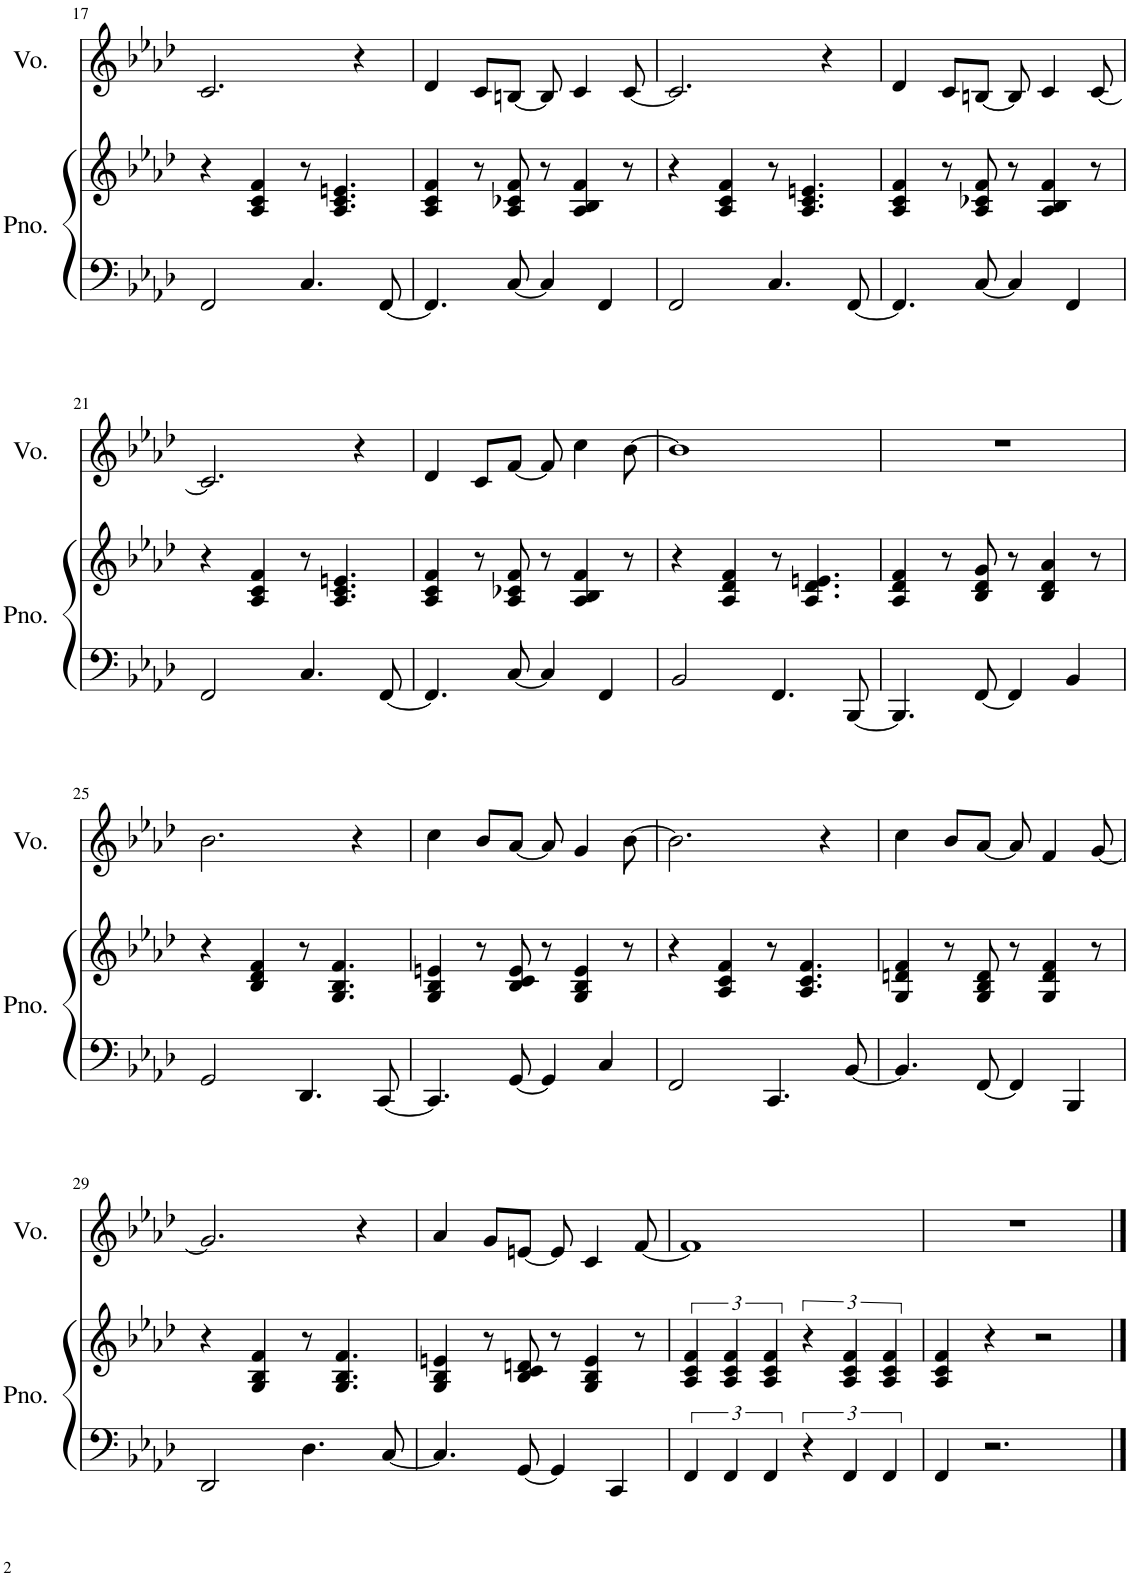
**kern	**kern	**kern
*part2	*part2	*part1
*staff3	*staff2	*staff1
*I"Piano	*	*I"Voice
*I'Pno.	*	*I'Vo.
!!LO:PB:g=z
*clefF4	*clefG2	*clefG2
*k[b-e-a-d-]	*k[b-e-a-d-]	*k[b-e-a-d-]
*M2/2	*M2/2	*M2/2
*met(c|)	*met(c|)	*met(c|)
=17	=17	=17
2FF/	4r	2.c/
.	4A-/ 4c/ 4f/	.
4.C/	8r	.
.	4.A-/ 4.c/ 4.en/	.
.	.	4r
[8FF/	.	.
=18	=18	=18
4.FF/]	4A-/ 4c/ 4f/	4d-/
.	8r	8c/L
[8C/	8A-/ 8c-X/ 8f/	[8Bn/J
4C/]	8r	8B/]
.	4A-/ 4B-/ 4f/	4c/
4FF/	.	.
.	8r	[8c/
=19	=19	=19
2FF/	4r	2.c/]
.	4A-/ 4c/ 4f/	.
4.C/	8r	.
.	4.A-/ 4.c/ 4.en/	.
.	.	4r
[8FF/	.	.
=20	=20	=20
4.FF/]	4A-/ 4c/ 4f/	4d-/
.	8r	8c/L
[8C/	8A-/ 8c-X/ 8f/	[8Bn/J
4C/]	8r	8B/]
.	4A-/ 4B-/ 4f/	4c/
4FF/	.	.
.	8r	[8c/
!!LO:LB:g=z
=21	=21	=21
2FF/	4r	2.c/]
.	4A-/ 4c/ 4f/	.
4.C/	8r	.
.	4.A-/ 4.c/ 4.en/	.
.	.	4r
[8FF/	.	.
=22	=22	=22
4.FF/]	4A-/ 4c/ 4f/	4d-/
.	8r	8c/L
[8C/	8A-/ 8c-X/ 8f/	[8f/J
4C/]	8r	8f/]
.	4A-/ 4B-/ 4f/	4cc\
4FF/	.	.
.	8r	[8b-\
=23	=23	=23
2BB-/	4r	1b-]
.	4A-/ 4d-/ 4f/	.
4.FF/	8r	.
.	4.A-/ 4.d-/ 4.en/	.
[8BBB-/	.	.
=24	=24	=24
4.BBB-/]	4A-/ 4d-/ 4f/	1r
.	8r	.
[8FF/	8B-/ 8d-/ 8g/	.
4FF/]	8r	.
.	4B-/ 4d-/ 4a-/	.
4BB-/	.	.
.	8r	.
!!LO:LB:g=z
=25	=25	=25
2GG/	4r	2.b-\
.	4B-/ 4d-/ 4f/	.
4.DD-/	8r	.
.	4.G/ 4.B-/ 4.f/	.
.	.	4r
[8CC/	.	.
=26	=26	=26
4.CC/]	4G/ 4B-/ 4en/	4cc\
.	8r	8b-/L
[8GG/	8B-/ 8c/ 8e/	[8a-/J
4GG/]	8r	8a-/]
.	4G/ 4B-/ 4e/	4g/
4C/	.	.
.	8r	[8b-\
=27	=27	=27
2FF/	4r	2.b-\]
.	4A-/ 4c/ 4f/	.
4.CC/	8r	.
.	4.A-/ 4.c/ 4.f/	.
.	.	4r
[8BB-/	.	.
=28	=28	=28
4.BB-/]	4G/ 4dn/ 4f/	4cc\
.	8r	8b-/L
[8FF/	8G/ 8B-/ 8d/	[8a-/J
4FF/]	8r	8a-/]
.	4G/ 4d/ 4f/	4f/
4BBB-/	.	.
.	8r	[8g/
!!LO:LB:g=z
=29	=29	=29
2DD-/	4r	2.g/]
.	4G/ 4B-/ 4f/	.
4.D-\	8r	.
.	4.G/ 4.B-/ 4.f/	.
.	.	4r
[8C/	.	.
=30	=30	=30
4.C/]	4G/ 4B-/ 4en/	4a-/
.	8r	8g/L
[8GG/	8B-/ 8c/ 8dn/	[8en/J
4GG/]	8r	8e/]
.	4G/ 4B-/ 4e/	4c/
4CC/	.	.
.	8r	[8f/
=31	=31	=31
6FF/	6A-/ 6c/ 6f/	1f]
6FF/	6A-/ 6c/ 6f/	.
6FF/	6A-/ 6c/ 6f/	.
6r	6r	.
6FF/	6A-/ 6c/ 6f/	.
6FF/	6A-/ 6c/ 6f/	.
=32	=32	=32
4FF/	4A-/ 4c/ 4f/	1r
2.r	4r	.
.	2r	.
==	==	==
*-	*-	*-
